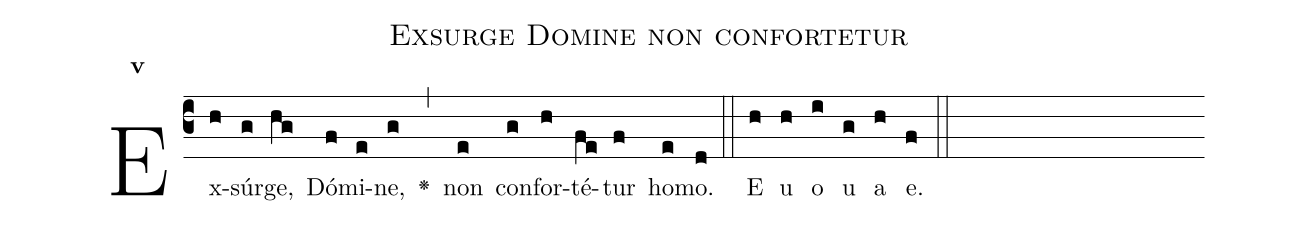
name:Exsurge Domine non confortetur;
office-part:Antiphona;
mode:5;
%%
initial-style: 1;
name: Exsurge Domine non confortetur;
book: CAO 2824;
occasion: Psalterium Hebdomada I Feria II;
office-part: Officium Lectionis Ant 3;
user-notes: ;
commentary: ;
annotation: 5a;
centering-scheme: english;
fontsize: 12;
font: OFLSortsMillGoudy;
height: 11;
width: 4.5;
%%
(c3)Ex(h)súr(g)ge,(hg) Dó(f)mi(e)ne,(g) <v>\greheightstar</v>(,) non(e) con(g)for(h)té(fe)tur(f) ho(e)mo.(d) (::)
E(h) u(h) o(i) u(g) a(h) e.(f) (::)
